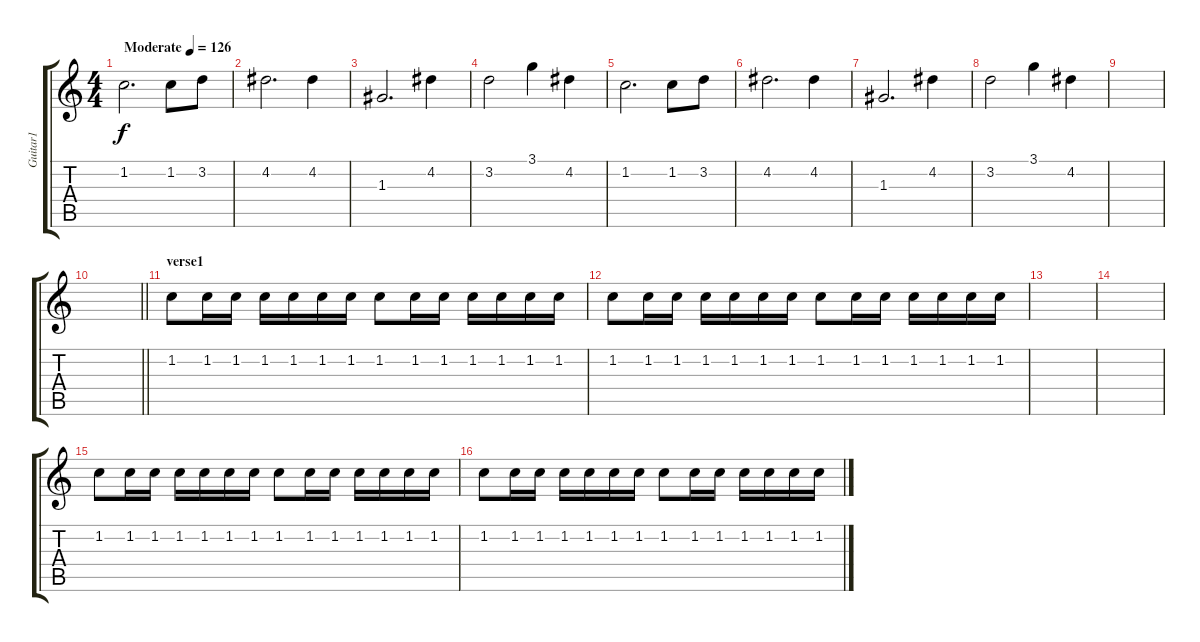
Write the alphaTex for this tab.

\track ("Guitar1" "Guitar1") {instrument overdrivenguitar}
\staff {score tabs}
\tuning (E4 B3 G3 D3 A2 E2) {hide}
\ts (4 4)
\tempo (126 "Moderate")
\clef g2
\ks c
1.2.2{d dy f instrument overdrivenguitar} 1.2.8 3.2.8 |
4.2.2{d} 4.2.4 |
1.3.2{d} 4.2.4 |
3.2.2 3.1.4 4.2.4 |
1.2.2{d} 1.2.8 3.2.8 |
4.2.2{d} 4.2.4 |
1.3.2{d} 4.2.4 |
3.2.2 3.1.4 4.2.4 |
|
\barLineRight lightlight
|
\section ("" "verse1")
1.2.8 1.2.16 1.2.16 1.2.16 1.2.16 1.2.16 1.2.16 1.2.8 1.2.16 1.2.16 1.2.16 1.2.16 1.2.16 1.2.16 |
1.2.8 1.2.16 1.2.16 1.2.16 1.2.16 1.2.16 1.2.16 1.2.8 1.2.16 1.2.16 1.2.16 1.2.16 1.2.16 1.2.16 |
|
|
1.2.8 1.2.16 1.2.16 1.2.16 1.2.16 1.2.16 1.2.16 1.2.8 1.2.16 1.2.16 1.2.16 1.2.16 1.2.16 1.2.16 |
1.2.8 1.2.16 1.2.16 1.2.16 1.2.16 1.2.16 1.2.16 1.2.8 1.2.16 1.2.16 1.2.16 1.2.16 1.2.16 1.2.16
